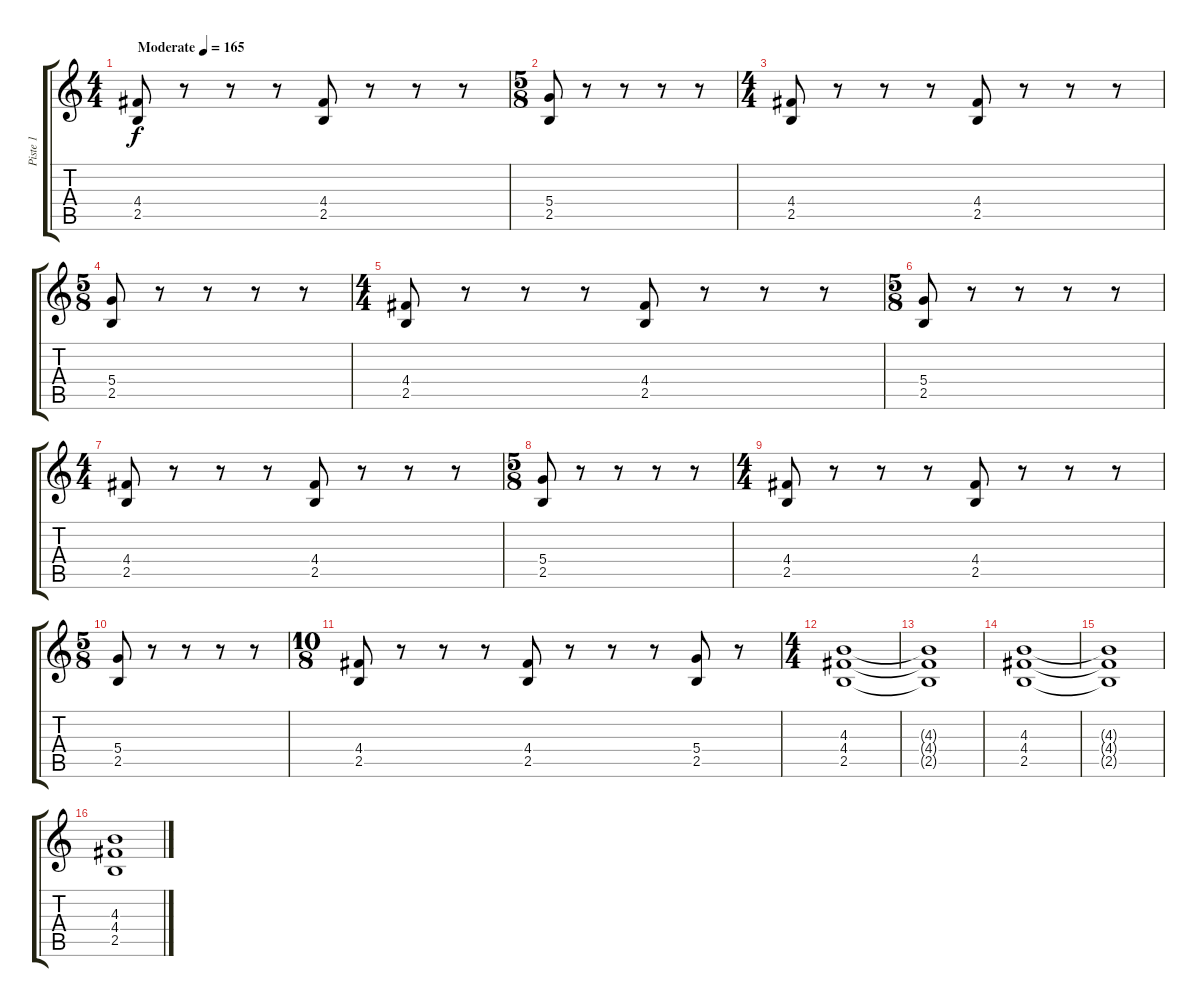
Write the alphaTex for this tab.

\track ("Piste 1" "Piste 1") {instrument distortionguitar}
\staff {score tabs}
\tuning (E4 B3 G3 D3 A2 E2) {hide}
\ts (4 4)
\tempo (165 "Moderate")
\clef g2
\ks c
(4.4 2.5).8{dy f instrument distortionguitar} r.8 r.8 r.8 (4.4 2.5).8 r.8 r.8 r.8 |
\ts (5 8)
(5.4 2.5).8 r.8 r.8 r.8 r.8 |
\ts (4 4)
(4.4 2.5).8 r.8 r.8 r.8 (4.4 2.5).8 r.8 r.8 r.8 |
\ts (5 8)
(5.4 2.5).8 r.8 r.8 r.8 r.8 |
\ts (4 4)
(4.4 2.5).8 r.8 r.8 r.8 (4.4 2.5).8 r.8 r.8 r.8 |
\ts (5 8)
(5.4 2.5).8 r.8 r.8 r.8 r.8 |
\ts (4 4)
(4.4 2.5).8 r.8 r.8 r.8 (4.4 2.5).8 r.8 r.8 r.8 |
\ts (5 8)
(5.4 2.5).8 r.8 r.8 r.8 r.8 |
\ts (4 4)
(4.4 2.5).8 r.8 r.8 r.8 (4.4 2.5).8 r.8 r.8 r.8 |
\ts (5 8)
(5.4 2.5).8 r.8 r.8 r.8 r.8 |
\ts (10 8)
(4.4 2.5).8 r.8 r.8 r.8 (4.4 2.5).8 r.8 r.8 r.8 (5.4 2.5).8 r.8 |
\ts (4 4)
(4.3 4.4 2.5).1 |
(4.3{t} 4.4{t} 2.5{t}).1 |
(4.3 4.4 2.5).1 |
(4.3{t} 4.4{t} 2.5{t}).1 |
(4.3 4.4 2.5).1
